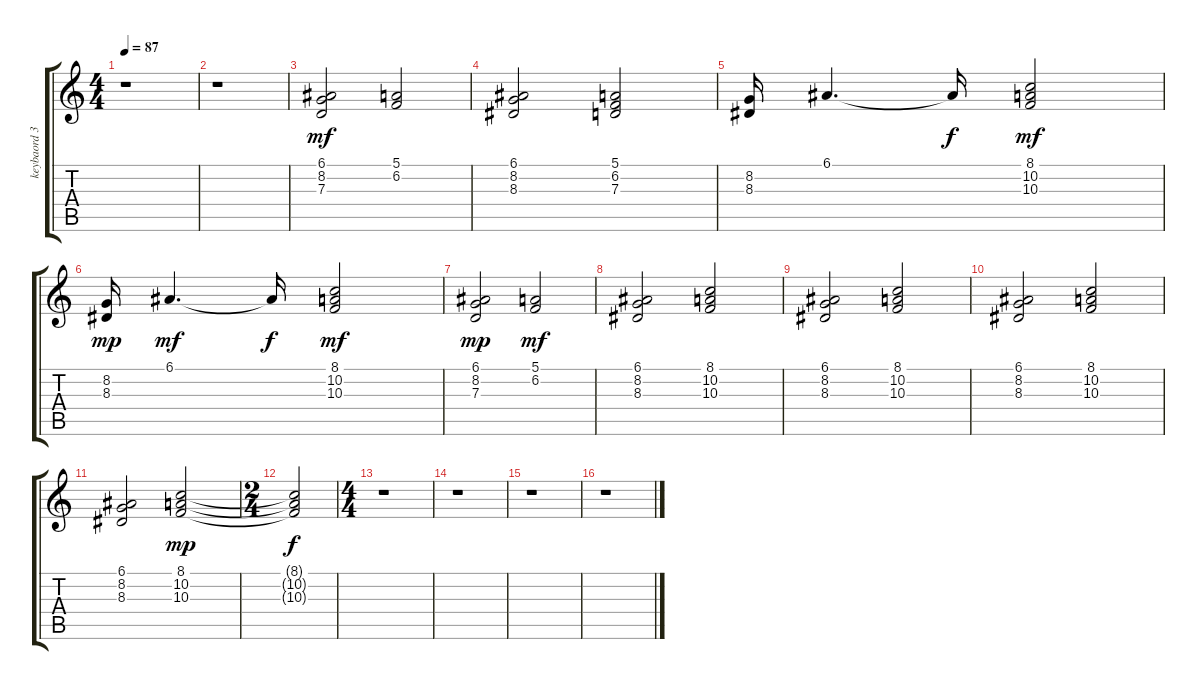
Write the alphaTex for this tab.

\track ("keybaord 3" "keybaord 3") {instrument rockorgan}
\staff {score tabs}
\tuning (E4 B3 G3 D3 A2 E2) {hide}
\ts (4 4)
\tempo 87
\clef g2
\ks c
r.1{dy mf} |
r.1 |
(6.1 8.2 7.3).2 (5.1 6.2).2 |
(6.1 8.2 8.3).2 (5.1 6.2 7.3).2 |
(8.2 8.3).16 6.1.4{d} 6.1{t}.16{dy f} (8.1 10.2 10.3).2{dy mf} |
(8.2 8.3).16{dy mp} 6.1.4{d dy mf} 6.1{t}.16{dy f} (8.1 10.2 10.3).2{dy mf} |
(6.1 8.2 7.3).2{dy mp} (5.1 6.2).2{dy mf} |
(6.1 8.2 8.3).2 (8.1 10.2 10.3).2 |
(6.1 8.2 8.3).2 (8.1 10.2 10.3).2 |
(6.1 8.2 8.3).2 (8.1 10.2 10.3).2 |
(6.1 8.2 8.3).2 (8.1 10.2 10.3).2{dy mp} |
\ts (2 4)
(8.1{t} 10.2{t} 10.3{t}).2{dy f} |
\ts (4 4)
r.1 |
r.1 |
r.1 |
r.1
